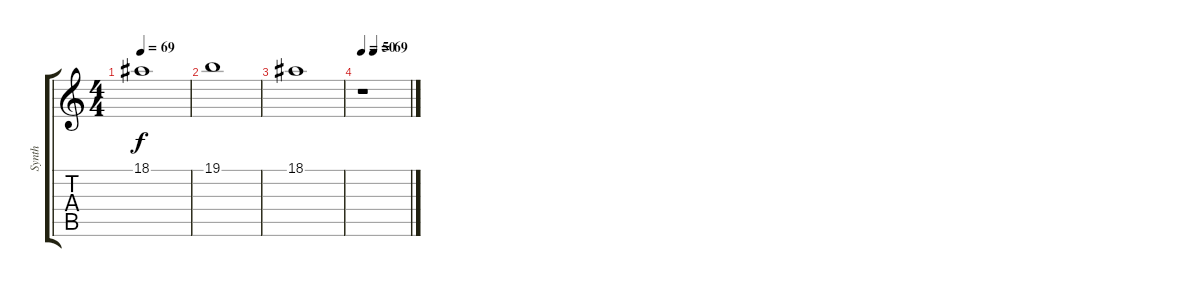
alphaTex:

\track ("Synth" "Synth") {instrument lead3calliope}
\staff {score tabs}
\tuning (E4 B3 G3 D3 A2 E2) {hide}
\ts (4 4)
\tempo 69
\clef g2
\ks c
18.1.1{dy f} |
19.1.1 |
18.1.1 |
\tempo 50
\tempo (69 0.25)
r.1
